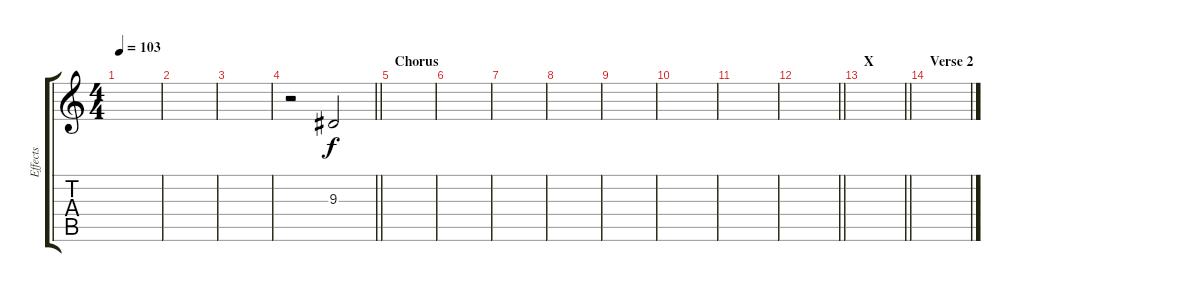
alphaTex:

\track ("Effects" "Effects") {instrument reversecymbal}
\staff {score tabs}
\tuning (Eb4 Bb3 Gb3 Db3 Ab2 Db2) {hide}
\ts (4 4)
\tempo 103
\clef g2
\ks c
|
|
|
\barLineRight lightlight
r.2 9.3.2 |
\section ("" "Chorus")
|
|
|
|
|
|
|
\barLineRight lightlight
|
\section ("" "X")
\barLineRight lightlight
|
\section ("" "Verse 2")
